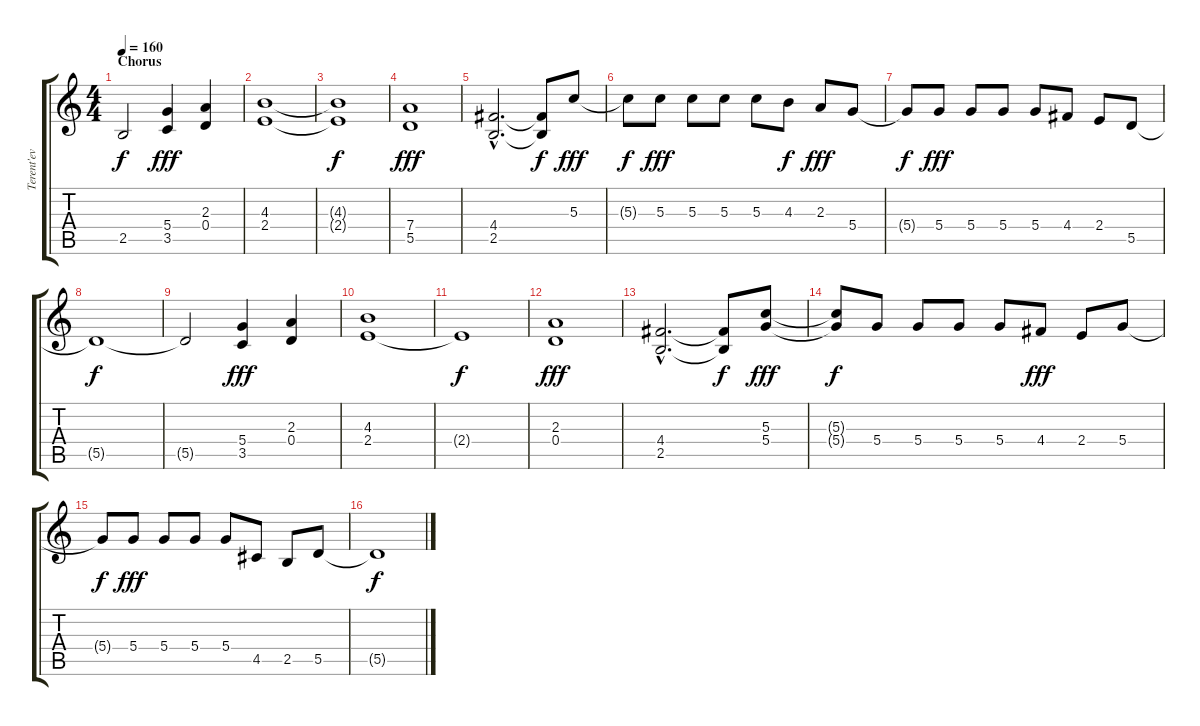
\track ("Terent'ev " "Terent'ev ") {instrument distortionguitar}
\staff {score tabs}
\tuning (E4 B3 G3 D3 A2 E2) {hide}
\ts (4 4)
\section ("" "Chorus")
\tempo 160
\clef g2
\ks c
2.5{t}.2{dy f} (5.4 3.5).4{dy fff} (2.3 0.4).4 |
(4.3 2.4).1 |
(4.3{t} 2.4{t}).1{dy f} |
(7.4 5.5).1{dy fff} |
(4.4{hac} 2.5{hac}).2{d} (4.4{t} 2.5{t}).8{dy f} 5.3.8{dy fff} |
5.3{t}.8{dy f} 5.3.8{dy fff} 5.3.8 5.3.8 5.3.8 4.3.8{dy f} 2.3.8{dy fff} 5.4.8 |
5.4{t}.8{dy f} 5.4.8{dy fff} 5.4.8 5.4.8 5.4.8 4.4.8 2.4.8 5.5.8 |
5.5{t}.1{dy f} |
5.5{t}.2 (5.4 3.5).4{dy fff} (2.3 0.4).4 |
(4.3 2.4).1 |
2.4{t}.1{dy f} |
(2.3 0.4).1{dy fff} |
(4.4{hac} 2.5{hac}).2{d} (4.4{t} 2.5{t}).8{dy f} (5.3 5.4).8{dy fff} |
(5.3{t} 5.4{t}).8{dy f} 5.4.8 5.4.8 5.4.8 5.4.8 4.4.8{dy fff} 2.4.8 5.4.8 |
5.4{t}.8{dy f} 5.4.8{dy fff} 5.4.8 5.4.8 5.4.8 4.5.8 2.5.8 5.5.8 |
5.5{t}.1{dy f}
